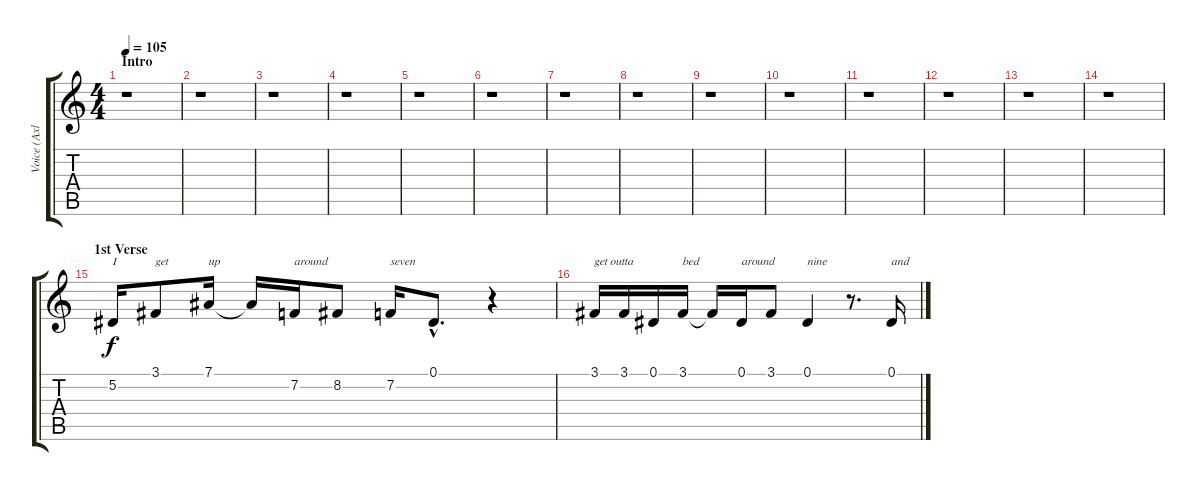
\track ("Voice (Axl)" "Voice (Axl") {instrument lead2sawtooth}
\staff {score tabs}
\tuning (Eb4 Bb3 Gb3 Db3 Ab2 Eb2) {hide}
\ts (4 4)
\section ("" "Intro")
\tempo 105
\clef g2
\ks c
r.1{dy f instrument lead2sawtooth} |
r.1 |
r.1 |
r.1 |
r.1 |
r.1 |
r.1 |
r.1 |
r.1 |
r.1 |
r.1 |
r.1 |
r.1 |
r.1 |
\section ("" "1st Verse")
5.2.16{txt "I"} 3.1.8{txt "get"} 7.1.16{txt "up"} 7.1{t}.16 7.2.16{txt "around"} 8.2.8 7.2.16{txt "seven"} 0.1{hac}.8{d} r.4 |
3.1.16{txt "get outta"} 3.1.16 0.1.16 3.1.16{txt "bed"} 3.1{t}.16 0.1.16{txt "around"} 3.1.8 0.1.4{txt "nine"} r.8{d} 0.1.16{txt "and"}
